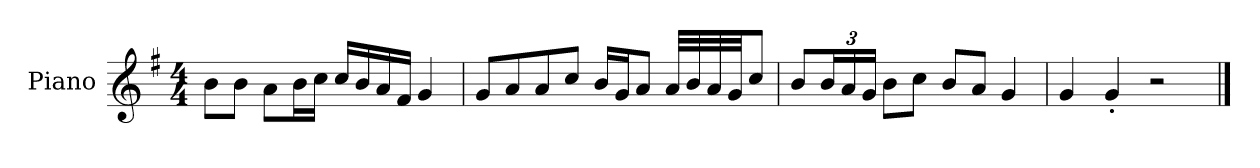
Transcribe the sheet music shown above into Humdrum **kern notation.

**kern
*part1
*staff1
*I"Piano
*I'P-no
*clefG2
*k[f#]
*M4/4
*MM90
=1
8b\L
8b\J
8a\L
16b\L
16cc\JJ
16cc/LL
16b/
16a/
16f#/JJ
4g/
=2
8g/L
8a/
8a/
8cc/J
16b/LL
16g/J
8a/J
32a/LLL
32b/
32a/
32g/JJ
8cc/J
=3
8b/L
*Xbrackettup
24b/L
24a/
24g/JJ
8b\L
8cc\J
8b/L
8a/J
4g/
=4
4g/
4g'/
2r
==
*-
